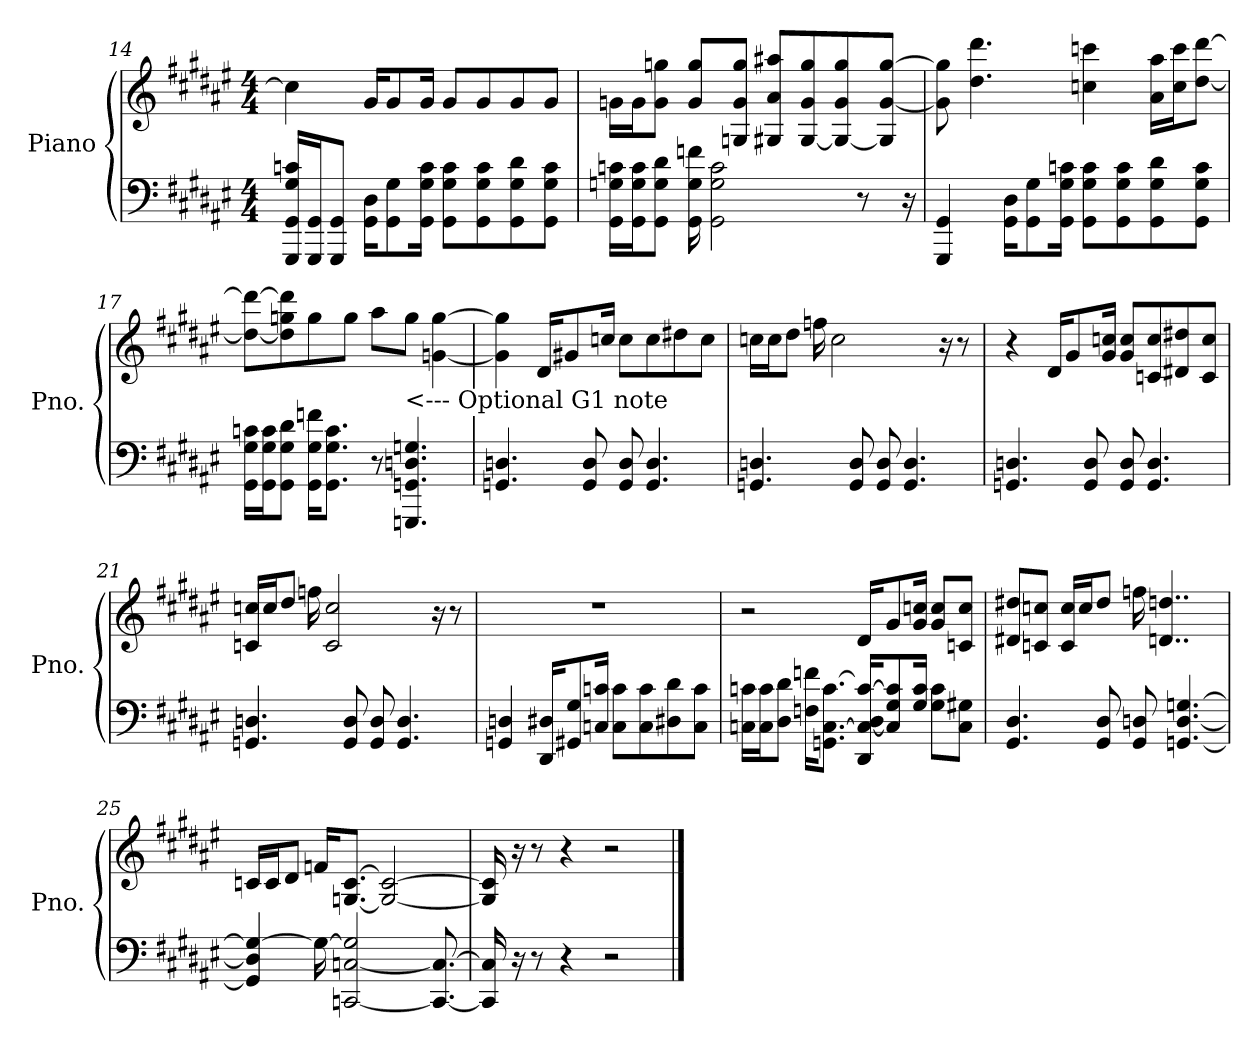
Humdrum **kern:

**kern	**kern
*part1	*part1
*staff2	*staff1
*I"Piano	*
*I'Pno.	*
*clefF4	*clefG2
*k[f#c#g#d#a#e#]	*k[f#c#g#d#a#e#]
*M4/4	*M4/4
=14	=14
16GGG#/ 16GG#/ 16G#/ 16cn/LL	4cc\]
16GGG#/ 16GG#/J	.
8GGG#/ 8GG#/J	.
16GG#\ 16D#\KL	16g#/KL
8GG#\ 8G#\	8g#/
16GG#\ 16G#\ 16c\Jk	16g#/Jk
8GG#\ 8G#\ 8c\L	8g#/L
8GG#\ 8G#\ 8c\	8g#/
8GG#\ 8G#\ 8d#\	8g#/
8GG#\ 8G#\ 8c\J	8g#/J
=15	=15
16GG#\ 16Gn\ 16cn\LL	16gn\LL
16GG#\ 16G\ 16c\J	16g\J
8GG#\ 8G\ 8d#\J	8g\ 8ggn\J
16GG#\ 16G\ 16fn\	8g/ 8gg/L
2GG#\ 2G\ 2c\	.
.	8Gn/ 8g/ 8gg/J
.	8G#X/ 8a#/ 8aa#X/L
.	[8G#/ 8g/ 8gg/
.	8G#/_ 8g/ 8gg/
8r	.
.	8G#/] [8g/ [8gg/J
16r	.
!!LO:LB:g=z
=16	=16
4GGG#/ 4GG#/	8g\] 8gg\]
.	4.dd#\ 4.ddd#\
16GG#\ 16D#\KL	.
8GG#\ 8G#\	.
16GG#\ 16G#\ 16cn\Jk	.
8GG#\ 8G#\ 8c\L	4ccn\ 4cccn\
8GG#\ 8G#\ 8c\	.
8GG#\ 8G#\ 8d#\	16a#\ 16aa#\LL
.	16cc\ 16ccc\J
8GG#\ 8G#\ 8c\J	[8dd#\ [8ddd#\J
=17	=17
16GG#\ 16G#\ 16cn\LL	8dd#\_ 8ddd#\_L
16GG#\ 16G#\ 16c\J	.
8GG#\ 8G#\ 8d#\J	8dd#\] 8ggn\ 8ddd#\]
16GG#\ 16G#\ 16fn\KL	8gg\
8.GG#\ 8.G#\ 8.c\J	.
.	8gg\J
8r	8aa#\L
!LO:TX:a:t=<--- Optional G1 note	!
4.GGGn/ 4.GGn/ 4.Dn/ 4.Gn/	8gg\J
.	[4gn\ [4gg\
=18	=18
4.GGn/ 4.Dn/	4g\] 4gg\]
.	16d#/KL
.	8g#X/
8GG/ 8D/	.
.	16ccn/Jk
8GG/ 8D/	8cc\L
4.GG/ 4.D/	8cc\
.	8dd#X\
.	8cc\J
=19	=19
4.GGn/ 4.Dn/	16ccn\LL
.	16cc\J
.	8dd#\J
.	16ffn\
.	2cc\
8GG/ 8D/	.
8GG/ 8D/	.
4.GG/ 4.D/	.
.	16r
.	8r
=20	=20
4.GGn/ 4.Dn/	4r
.	16d#/KL
.	8g#/
8GG/ 8D/	.
.	16g#/ 16ccn/Jk
8GG/ 8D/	8g#/ 8cc/L
4.GG/ 4.D/	8cn/ 8cc/
.	8d#X/ 8dd#X/
.	8c/ 8cc/J
!!LO:LB:g=z
=21	=21
4.GGn/ 4.Dn/	16cn/ 16ccn/LL
.	16cc/J
.	8dd#/J
.	16ffn\
.	2c/ 2cc/
8GG/ 8D/	.
8GG/ 8D/	.
4.GG/ 4.D/	.
.	16r
.	8r
=22	=22
4GGn/ 4Dn/	1r
16DD#/ 16D#X/KL	.
8GG#X/ 8G#/	.
16Cn/ 16cn/Jk	.
8C\ 8c\L	.
8C\ 8c\	.
8D#X\ 8d#\	.
8C\ 8c\J	.
=23	=23
16Cn\ 16cn\LL	2r
16C\ 16c\J	.
8D#\ 8d#\J	.
16Fn\ 16fn\KL	.
8.GGn\ [8.C\ [8.c\J	.
16DD#/ 16C/_ 16D#/ 16c/_KL	16d#/KL
8C/] 8G#/ 8c/]	8g#/
16G#/ 16c/Jk	16g#/ 16ccn/Jk
8G#\ 8c\L	8g#/ 8cc/L
8C\ 8G#X\J	8cn/ 8cc/J
=24	=24
4.GG#/ 4.D#/	8d#X/ 8dd#X/L
.	8cn/ 8ccn/J
.	16c/ 16cc/LL
.	16cc/J
8GG#/ 8D#/	8dd#/J
8GG#/ 8Dn/	16ffn\
.	4..dn/ 4..ddn/
[4.GGn/ [4.D/ [4.Gn/	.
!!LO:LB:g=z
=25	=25
4GG/] 4D/] 4G/_	16cn/LL
.	16c/J
.	8d#/J
16G\_	16fn/KL
[2CCn/ [2Cn/ 2G/]	[8.Gn/ [8.c/J
.	2G/_ 2c/_
8.CC/_ 8.C/_	.
=26	=26
16CC/] 16C/]	16G/] 16c/]
16r	16r
8r	8r
4r	4r
2r	2r
==	==
*-	*-
